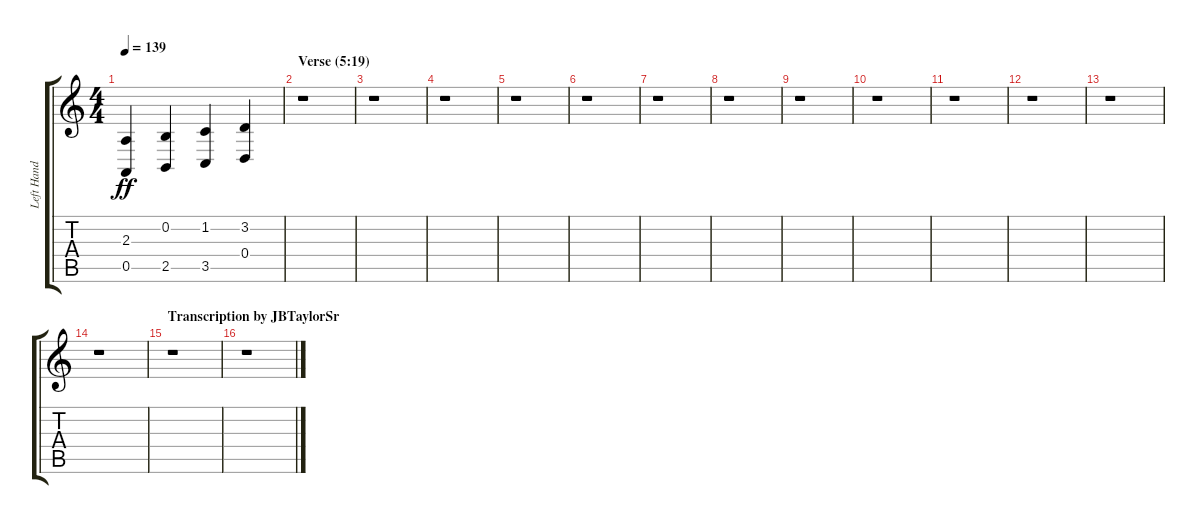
\track ("Left Hand" "Left Hand") {instrument brightacousticpiano}
\staff {score tabs}
\tuning (E4 B3 G3 D3 A2 E2) {hide}
\ts (4 4)
\tempo 139
\clef g2
\ks c
(2.3 0.5).4{dy ff} (0.2 2.5).4 (1.2 3.5).4 (3.2 0.4).4 |
\section ("" "Verse (5:19)")
r.1 |
r.1 |
r.1 |
r.1 |
r.1 |
r.1 |
r.1 |
r.1 |
r.1 |
r.1 |
r.1 |
r.1 |
r.1 |
\section ("" "Transcription by JBTaylorSr")
r.1 |
r.1
